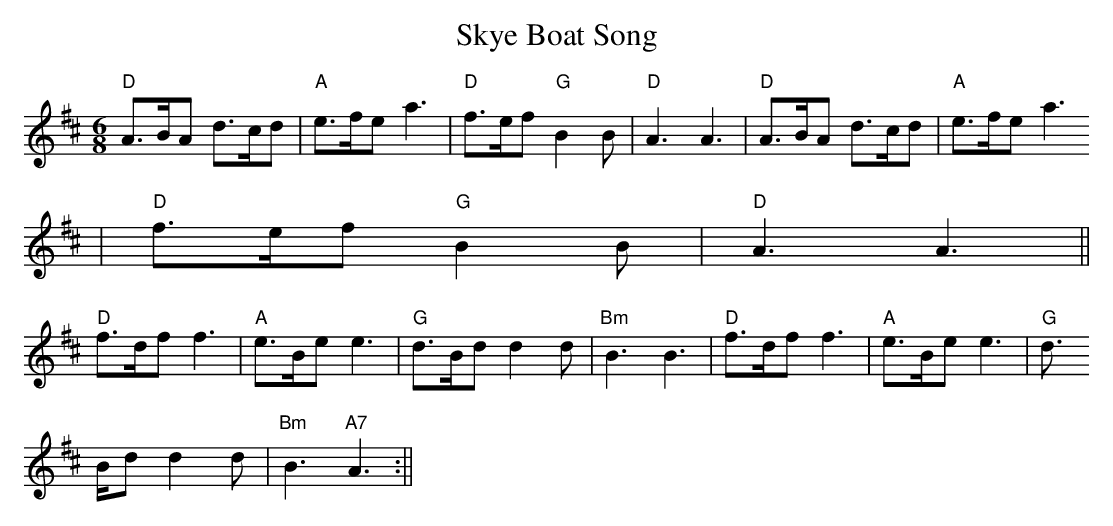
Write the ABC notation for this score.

X:1
T:Skye Boat Song
M:6/8
L:1/8
K:D
"D"A>BA d>cd|"A"e>fe a3|"D"f>ef "G"B2 B|"D"A3 A3|"D"A>BA d>cd|"A"e>fe a3
|"D"f>ef "G"B2 B|"D"A3 A3||
"D"f>df f3|"A"e>Be e3|"G"d>Bd d2 d|"Bm"B3 B3|"D"f>df f3|"A"e>Be e3|"G"d>
Bd d2 d|"Bm"B3 "A7"A3:||
